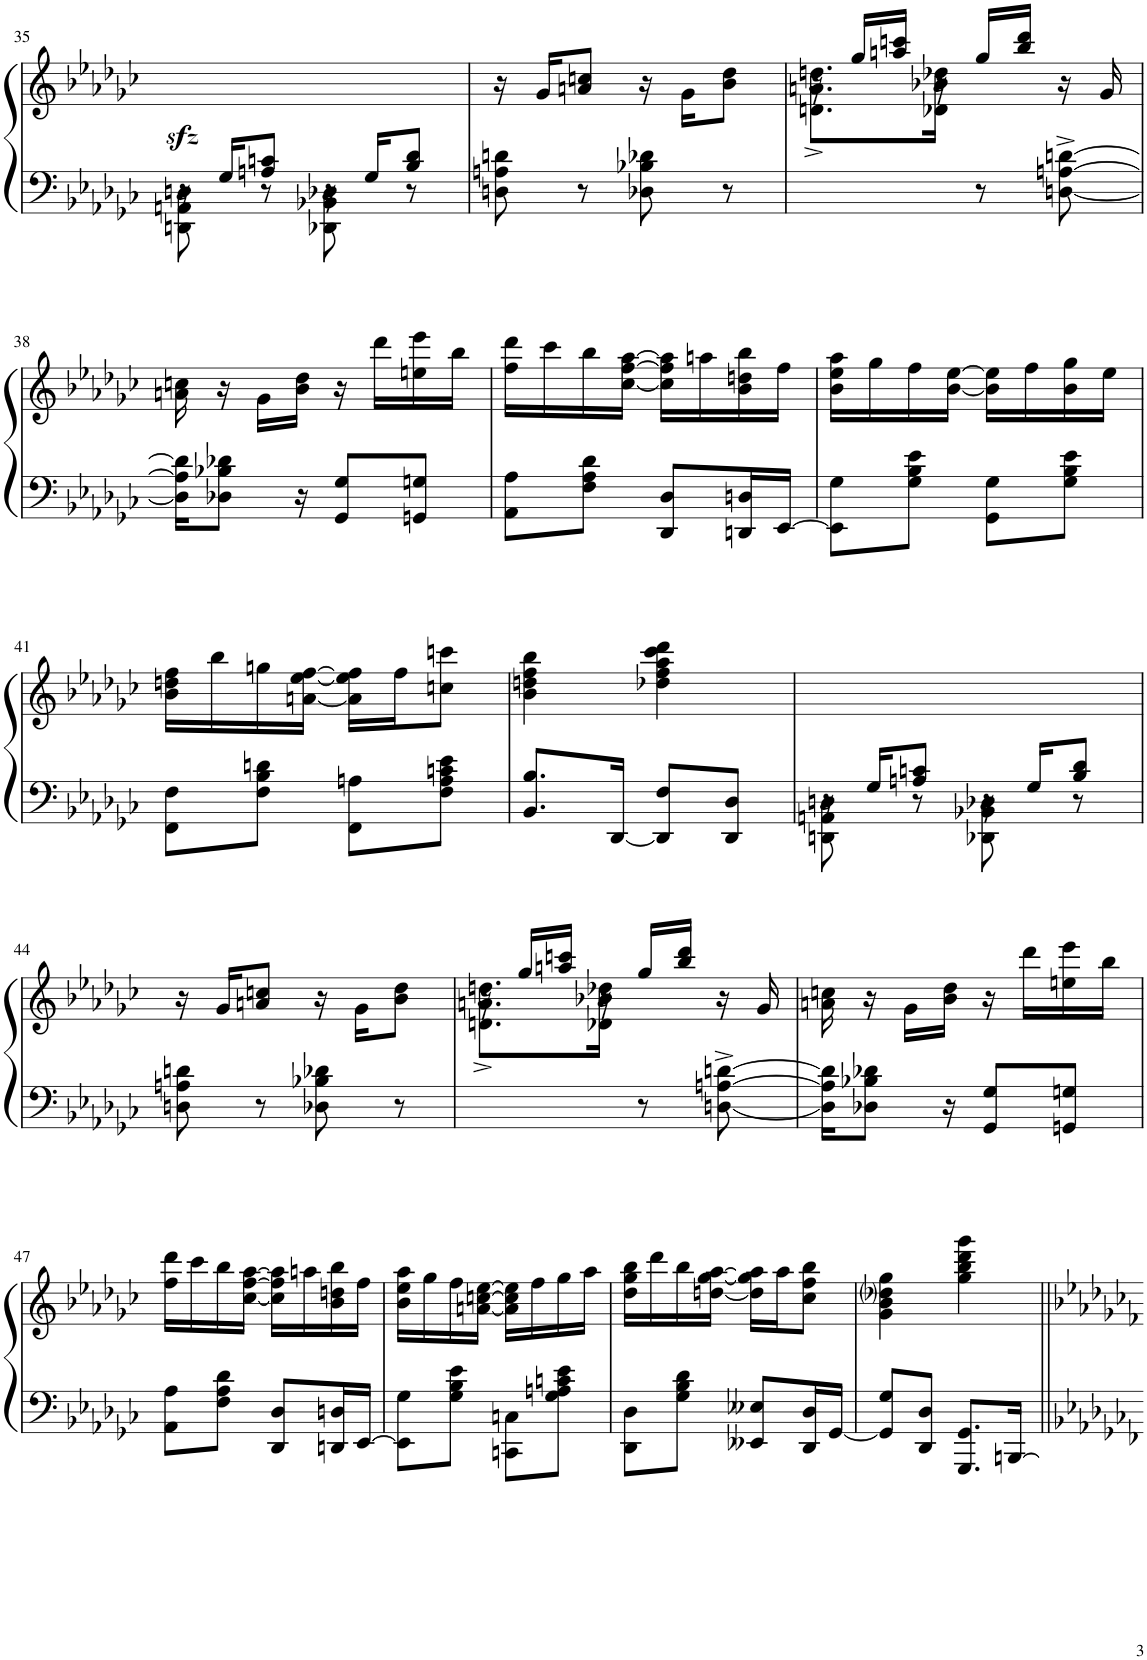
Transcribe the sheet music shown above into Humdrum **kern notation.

**kern	**kern	**dynam
*part1	*part1	*part1
*staff2	*staff1	*staff1/2
*I"Piano	*	*
*I'Pno.	*	*
!!LO:PB:g=z
*clefF4	*clefG2	*
*k[b-e-a-d-g-c-]	*k[b-e-a-d-g-c-]	*
*G-:	*G-:	*
*M2/4	*M2/4	*
=35	=35	=35
*^	*	*
!	!	!	!LO:DY:b
16ryy	8DDn\ 8AAn\ 8Dn\	16r	sfz
16G-/KL	.	8.ryy	.
8An/' 8cn/'J	8r	.	.
16ryy	8DD-X\ 8BB-X\ 8D-X\	16r	.
16G-/KL	.	8.ryy	.
8B-/' 8d-/'J	8r	.	.
*v	*v	*	*
=36	=36	=36
8Dn\ 8An\ 8dn\	16r	.
.	16g-/KL	.
8r	8an/' 8ccn/'J	.
8D-X\ 8B-X\ 8d-X\	16r	.
.	16g-\KL	.
8r	8b-\' 8dd-\'J	.
=37	=37	=37
*	*^	*
4ryy	16r	8.dn\^< 8.an\^< 8.ddn\^<L	.
.	16gg-/LL	.	.
.	16aan/' 16cccn/'JJ	.	.
.	16r	16d-X\ 16b-X\ 16dd-X\Jk	.
8r	16gg-/LL	4ryy	.
.	16bb-/' 16ddd-/'JJ	.	.
[8Dn\^ [8An\^ [8dn\^	16r	.	.
.	16g-/	.	.
*	*v	*v	*
!!LO:LB:g=z
=38	=38	=38
16D\] 16A\] 16d\]KL	16an\' 16ccn\'	.
8D-X\ 8B-X\ 8d-X\J	16r	.
.	16g-\LL	.
16r	16b-\' 16dd-\'JJ	.
8GG-/ 8G-/L	16r	.
.	16ddd-\LL	.
8GGn/ 8Gn/J	16een\ 16eee-\	.
.	16bb-\JJ	.
=39	=39	=39
8AA-\ 8A-\L	16ff\ 16ddd-\LL	.
.	16ccc-\	.
8F\ 8A-\ 8d-\J	16bb-\	.
.	[16cc-\ [16ff\ [16aa-\JJ	.
8DD-/ 8D-/L	16cc-\] 16ff\] 16aa-\]LL	.
.	16aan\	.
16DDn/ 16Dn/L	16b-\ 16ddn\ 16bb-\	.
[16EE-/JJ	16ff\JJ	.
=40	=40	=40
8EE-\] 8G-\L	16b-\ 16ee-\ 16aa-\LL	.
.	16gg-\	.
8G-\ 8B-\ 8e-\J	16ff\	.
.	[16b-\ [16ee-\JJ	.
8GG-\ 8G-\L	16b-\] 16ee-\]LL	.
.	16ff\	.
8G-\ 8B-\ 8e-\J	16b-\ 16gg-\	.
.	16ee-\JJ	.
!!LO:LB:g=z
=41	=41	=41
8FF\ 8F\L	16b-\ 16ddn\ 16ff\LL	.
.	16bb-\	.
8F\ 8B-\ 8dn\J	16ggn\	.
.	[16an\ [16ee-\ [16ff\JJ	.
8FF\ 8An\L	16a\] 16ee-\] 16ff\]LL	.
.	16ff\J	.
8F\ 8A\ 8cn\ 8e-\J	8ccn\ 8cccn\J	.
=42	=42	=42
8.BB-/ 8.B-/L	4b-\ 4ddn\ 4ff\ 4bb-\	.
[16DD-/Jk	.	.
8DD-/] 8F/L	4dd-X\ 4ff\ 4aa-\ 4ccc-\ 4ddd-\	.
8DD-/ 8D-/J	.	.
=43	=43	=43
*^	*	*
16ryy	8DDn\ 8AAn\ 8Dn\	16r	.
16G-/KL	.	8.ryy	.
8An/' 8cn/'J	8r	.	.
16ryy	8DD-X\ 8BB-X\ 8D-X\	16r	.
16G-/KL	.	8.ryy	.
8B-/' 8d-/'J	8r	.	.
*v	*v	*	*
!!LO:LB:g=z
=44	=44	=44
8Dn\ 8An\ 8dn\	16r	.
.	16g-/KL	.
8r	8an/' 8ccn/'J	.
8D-X\ 8B-X\ 8d-X\	16r	.
.	16g-\KL	.
8r	8b-\' 8dd-\'J	.
=45	=45	=45
*	*^	*
4ryy	16r	8.dn\^< 8.an\^< 8.ddn\^<L	.
.	16gg-/LL	.	.
.	16aan/' 16cccn/'JJ	.	.
.	16r	16d-X\ 16b-X\ 16dd-X\Jk	.
8r	16gg-/LL	4ryy	.
.	16bb-/' 16ddd-/'JJ	.	.
[8Dn\^ [8An\^ [8dn\^	16r	.	.
.	16g-/	.	.
*	*v	*v	*
=46	=46	=46
16D\] 16A\] 16d\]KL	16an\' 16ccn\'	.
8D-X\ 8B-X\ 8d-X\J	16r	.
.	16g-\LL	.
16r	16b-\' 16dd-\'JJ	.
8GG-/ 8G-/L	16r	.
.	16ddd-\LL	.
8GGn/ 8Gn/J	16een\ 16eee-\	.
.	16bb-\JJ	.
!!LO:LB:g=z
=47	=47	=47
8AA-\ 8A-\L	16ff\ 16ddd-\LL	.
.	16ccc-\	.
8F\ 8A-\ 8d-\J	16bb-\	.
.	[16cc-\ [16ff\ [16aa-\JJ	.
8DD-/ 8D-/L	16cc-\] 16ff\] 16aa-\]LL	.
.	16aan\	.
16DDn/ 16Dn/L	16b-\ 16ddn\ 16bb-\	.
[16EE-/JJ	16ff\JJ	.
=48	=48	=48
8EE-\] 8G-\L	16b-\ 16ee-\ 16aa-\LL	.
.	16gg-\	.
8G-\ 8B-\ 8e-\J	16ff\	.
.	[16an\ [16ccn\ [16ee-\JJ	.
8CCn\ 8Cn\L	16a\] 16cc\] 16ee-\]LL	.
.	16ff\	.
8G-\ 8An\ 8cn\ 8e-\J	16gg-\	.
.	16aa-\JJ	.
=49	=49	=49
8DD-\ 8D-\L	16dd-\ 16gg-\ 16bb-\LL	.
.	16ddd-\	.
8G-\ 8B-\ 8d-\J	16bb-\	.
.	[16ddn\ [16gg-\ [16aa-\JJ	.
8EE--X/ 8E--X/L	16dd\] 16gg-\] 16aa-\]LL	.
.	16aa-\J	.
16DD-/ 16D-/L	8cc-\ 8ff\ 8bb-\J	.
[16GG-/JJ	.	.
=50	=50	=50
8GG-/] 8G-/L	4g-\ 4b-\ 4dd-i\ 4gg-\	.
8DD-/ 8D-/J	.	.
8.GGG-/ 8.GG-/L	4gg-\ 4bb-\ 4ddd-\ 4ggg-\	.
[16BBBn/Jk	.	.
=||	=||	=||
*-	*-	*-
